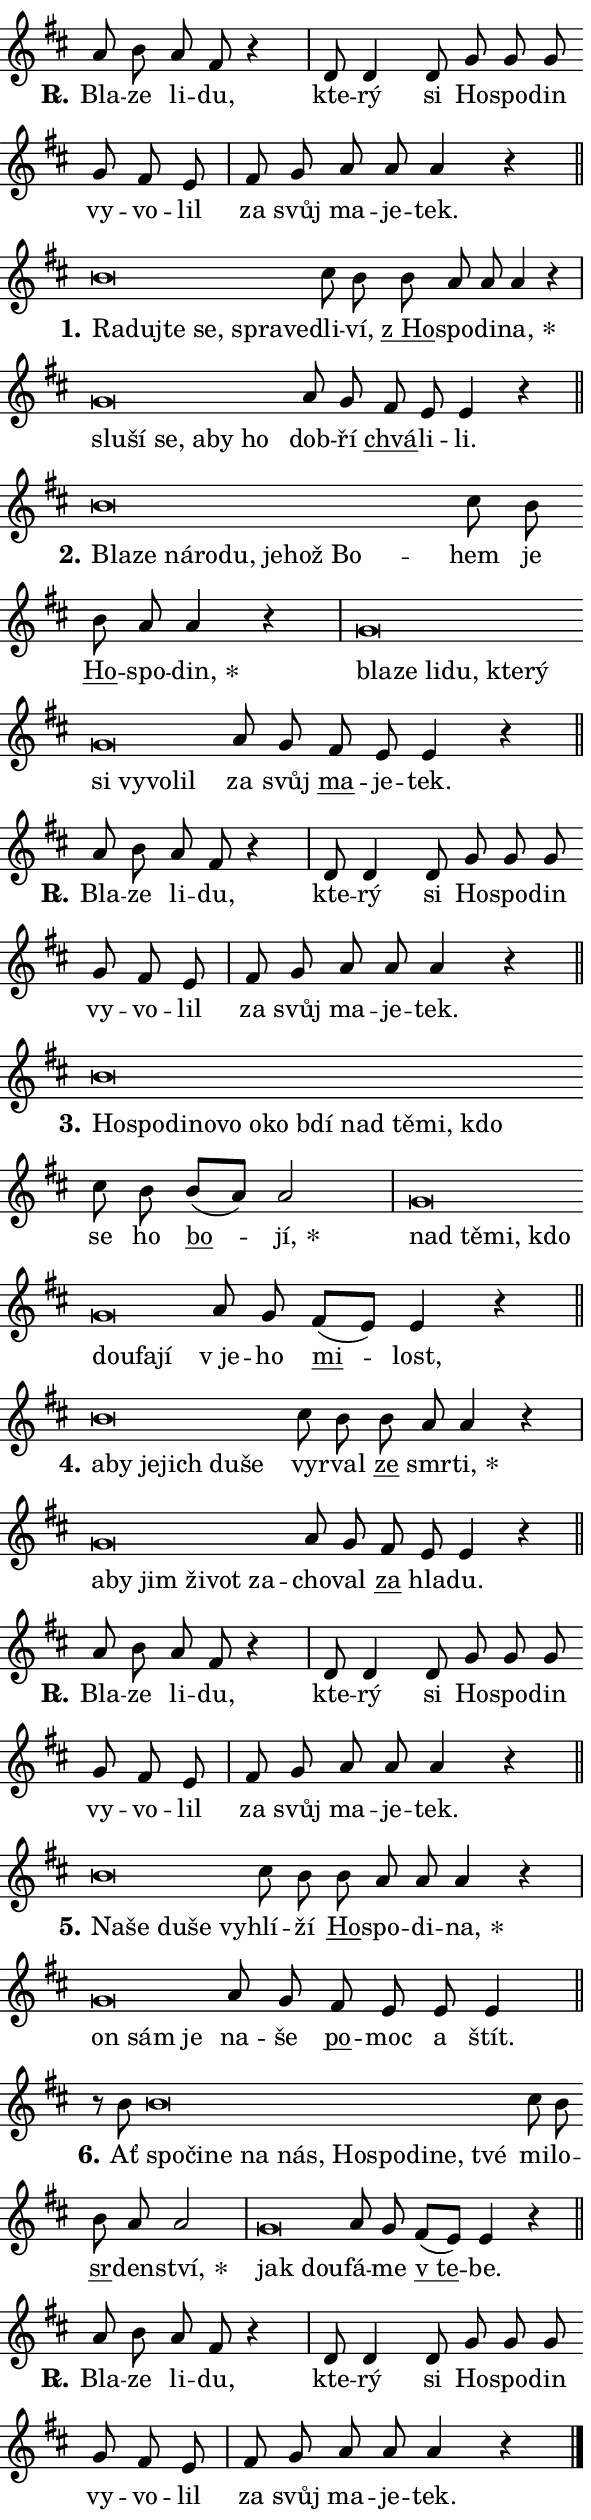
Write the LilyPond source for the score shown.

\version "2.24.0"
\header { tagline = "" }
\paper {
  indent = 0\cm
  top-margin = 0\cm
  right-margin = 0.13\cm % to fit lyric hyphens
  bottom-margin = 0\cm
  left-margin = 0\cm
  paper-width = 10\cm
  page-breaking = #ly:one-page-breaking
  system-system-spacing.basic-distance = #11
  score-system-spacing.basic-distance = #11
  ragged-last = ##f
}


%% Author: Thomas Morley
%% https://lists.gnu.org/archive/html/lilypond-user/2020-05/msg00002.html
#(define (line-position grob)
"Returns position of @var[grob} in current system:
   @code{'start}, if at first time-step
   @code{'end}, if at last time-step
   @code{'middle} otherwise
"
  (let* ((col (ly:item-get-column grob))
         (ln (ly:grob-object col 'left-neighbor))
         (rn (ly:grob-object col 'right-neighbor))
         (col-to-check-left (if (ly:grob? ln) ln col))
         (col-to-check-right (if (ly:grob? rn) rn col))
         (break-dir-left
           (and
             (ly:grob-property col-to-check-left 'non-musical #f)
             (ly:item-break-dir col-to-check-left)))
         (break-dir-right
           (and
             (ly:grob-property col-to-check-right 'non-musical #f)
             (ly:item-break-dir col-to-check-right))))
        (cond ((eqv? 1 break-dir-left) 'start)
              ((eqv? -1 break-dir-right) 'end)
              (else 'middle))))

#(define (tranparent-at-line-position vctor)
  (lambda (grob)
  "Relying on @code{line-position} select the relevant enry from @var{vctor}.
Used to determine transparency,"
    (case (line-position grob)
      ((end) (not (vector-ref vctor 0)))
      ((middle) (not (vector-ref vctor 1)))
      ((start) (not (vector-ref vctor 2))))))

noteHeadBreakVisibility =
#(define-music-function (break-visibility)(vector?)
"Makes @code{NoteHead}s transparent relying on @var{break-visibility}"
#{
  \override NoteHead.transparent =
    #(tranparent-at-line-position break-visibility)
#})

#(define delete-ledgers-for-transparent-note-heads
  (lambda (grob)
    "Reads whether a @code{NoteHead} is transparent.
If so this @code{NoteHead} is removed from @code{'note-heads} from
@var{grob}, which is supposed to be @code{LedgerLineSpanner}.
As a result ledgers are not printed for this @code{NoteHead}"
    (let* ((nhds-array (ly:grob-object grob 'note-heads))
           (nhds-list
             (if (ly:grob-array? nhds-array)
                 (ly:grob-array->list nhds-array)
                 '()))
           ;; Relies on the transparent-property being done before
           ;; Staff.LedgerLineSpanner.after-line-breaking is executed.
           ;; This is fragile ...
           (to-keep
             (remove
               (lambda (nhd)
                 (ly:grob-property nhd 'transparent #f))
               nhds-list)))
      ;; TODO find a better method to iterate over grob-arrays, similiar
      ;; to filter/remove etc for lists
      ;; For now rebuilt from scratch
      (set! (ly:grob-object grob 'note-heads)  '())
      (for-each
        (lambda (nhd)
          (ly:pointer-group-interface::add-grob grob 'note-heads nhd))
        to-keep))))

squashNotes = {
  \override NoteHead.X-extent = #'(-0.2 . 0.2)
  \override NoteHead.Y-extent = #'(-0.75 . 0)
  \override NoteHead.stencil =
    #(lambda (grob)
       (let ((pos (ly:grob-property grob 'staff-position)))
         (begin
           (if (< pos -7) (display "ERROR: Lower brevis then expected\n") (display ""))
           (if (<= pos -6) ly:text-interface::print ly:note-head::print))))
}
unSquashNotes = {
  \revert NoteHead.X-extent
  \revert NoteHead.Y-extent
  \revert NoteHead.stencil
}

hideNotes = \noteHeadBreakVisibility #begin-of-line-visible
unHideNotes = \noteHeadBreakVisibility #all-visible

% work-around for resetting accidentals
% https://lilypond.org/doc/v2.23/Documentation/notation/displaying-rhythms#unmetered-music
cadenzaMeasure = {
  \cadenzaOff
  \partial 1024 s1024
  \cadenzaOn
}

#(define-markup-command (accent layout props text) (markup?)
  "Underline accented syllable"
  (interpret-markup layout props
    #{\markup \override #'(offset . 4.3) \underline { #text }#}))

responsum = \markup \concat {
  "R" \hspace #-1.05 \path #0.1 #'((moveto 0 0.07) (lineto 0.9 0.8)) \hspace #0.05 "."
}

spaceSize = #0.6828661417322834 % exact space size for TeX Gyre Schola

\layout {
  \context {
    \Staff
    \remove "Time_signature_engraver"
    \override LedgerLineSpanner.after-line-breaking = #delete-ledgers-for-transparent-note-heads
  }
  \context {
    \Lyrics {
      \override LyricSpace.minimum-distance = \spaceSize
      \override LyricText.font-name = #"TeX Gyre Schola"
      \override LyricText.font-size = 1
      \override StanzaNumber.font-name = #"TeX Gyre Schola Bold"
      \override StanzaNumber.font-size = 1
    }
  }
  \context {
    \Score 
    \override NoteHead.text =
      #(lambda (grob) 
        (let ((pos (ly:grob-property grob 'staff-position)))
          #{\markup {
            \combine
              \halign #-0.55 \raise #(if (= pos -6) 0 0.5) \override #'(thickness . 2) \draw-line #'(3.2 . 0)
              \musicglyph "noteheads.sM1"
          }#}))
  }
}

% magnetic-lyrics.ily
%
%   written by
%     Jean Abou Samra <jean@abou-samra.fr>
%     Werner Lemberg <wl@gnu.org>
%
%   adapted by
%     Jiri Hon <jiri.hon@gmail.com>
%
% Version 2022-Apr-15

% https://www.mail-archive.com/lilypond-user@gnu.org/msg149350.html

#(define (Left_hyphen_pointer_engraver context)
   "Collect syllable-hyphen-syllable occurrences in lyrics and store
them in properties.  This engraver only looks to the left.  For
example, if the lyrics input is @code{foo -- bar}, it does the
following.

@itemize @bullet
@item
Set the @code{text} property of the @code{LyricHyphen} grob between
@q{foo} and @q{bar} to @code{foo}.

@item
Set the @code{left-hyphen} property of the @code{LyricText} grob with
text @q{foo} to the @code{LyricHyphen} grob between @q{foo} and
@q{bar}.
@end itemize

Use this auxiliary engraver in combination with the
@code{lyric-@/text::@/apply-@/magnetic-@/offset!} hook."
   (let ((hyphen #f)
         (text #f))
     (make-engraver
      (acknowledgers
       ((lyric-syllable-interface engraver grob source-engraver)
        (set! text grob)))
      (end-acknowledgers
       ((lyric-hyphen-interface engraver grob source-engraver)
        ;(when (not (grob::has-interface grob 'lyric-space-interface))
          (set! hyphen grob)));)
      ((stop-translation-timestep engraver)
       (when (and text hyphen)
         (ly:grob-set-object! text 'left-hyphen hyphen))
       (set! text #f)
       (set! hyphen #f)))))

#(define (lyric-text::apply-magnetic-offset! grob)
   "If the space between two syllables is less than the value in
property @code{LyricText@/.details@/.squash-threshold}, move the right
syllable to the left so that it gets concatenated with the left
syllable.

Use this function as a hook for
@code{LyricText@/.after-@/line-@/breaking} if the
@code{Left_@/hyphen_@/pointer_@/engraver} is active."
   (let ((hyphen (ly:grob-object grob 'left-hyphen #f)))
     (when hyphen
       (let ((left-text (ly:spanner-bound hyphen LEFT)))
         (when (grob::has-interface left-text 'lyric-syllable-interface)
           (let* ((common (ly:grob-common-refpoint grob left-text X))
                  (this-x-ext (ly:grob-extent grob common X))
                  (left-x-ext
                   (begin
                     ;; Trigger magnetism for left-text.
                     (ly:grob-property left-text 'after-line-breaking)
                     (ly:grob-extent left-text common X)))
                  ;; `delta` is the gap width between two syllables.
                  (delta (- (interval-start this-x-ext)
                            (interval-end left-x-ext)))
                  (details (ly:grob-property grob 'details))
                  (threshold (assoc-get 'squash-threshold details 0.2)))
             (when (< delta threshold)
               (let* (;; We have to manipulate the input text so that
                      ;; ligatures crossing syllable boundaries are not
                      ;; disabled.  For languages based on the Latin
                      ;; script this is essentially a beautification.
                      ;; However, for non-Western scripts it can be a
                      ;; necessity.
                      (lt (ly:grob-property left-text 'text))
                      (rt (ly:grob-property grob 'text))
                      (is-space (grob::has-interface hyphen 'lyric-space-interface))
                      (space (if is-space " " ""))
                      (extra-delta (if is-space spaceSize 0))
                      ;; Append new syllable.
                      (ltrt-space (if (and (string? lt) (string? rt))
                                (string-append lt space rt)
                                (make-concat-markup (list lt space rt))))
                      ;; Right-align `ltrt` to the right side.
                      (ltrt-space-markup (grob-interpret-markup
                               grob
                               (make-translate-markup
                                (cons (interval-length this-x-ext) 0)
                                (make-right-align-markup ltrt-space)))))
                 (begin
                   ;; Don't print `left-text`.
                   (ly:grob-set-property! left-text 'stencil #f)
                   ;; Set text and stencil (which holds all collected
                   ;; syllables so far) and shift it to the left.
                   (ly:grob-set-property! grob 'text ltrt-space)
                   (ly:grob-set-property! grob 'stencil ltrt-space-markup)
                   (ly:grob-translate-axis! grob (- (- delta extra-delta)) X))))))))))


#(define (lyric-hyphen::displace-bounds-first grob)
   ;; Make very sure this callback isn't triggered too early.
   (let ((left (ly:spanner-bound grob LEFT))
         (right (ly:spanner-bound grob RIGHT)))
     (ly:grob-property left 'after-line-breaking)
     (ly:grob-property right 'after-line-breaking)
     (ly:lyric-hyphen::print grob)))

squashThreshold = #0.4

\layout {
  \context {
    \Lyrics
    \consists #Left_hyphen_pointer_engraver
    \override LyricText.after-line-breaking =
      #lyric-text::apply-magnetic-offset!
    \override LyricHyphen.stencil = #lyric-hyphen::displace-bounds-first
    \override LyricText.details.squash-threshold = \squashThreshold
    \override LyricHyphen.minimum-distance = 0
    \override LyricHyphen.minimum-length = \squashThreshold
  }
}

squashText = \override LyricText.details.squash-threshold = 9999
unSquashText = \override LyricText.details.squash-threshold = \squashThreshold

leftText = \override LyricText.self-alignment-X = #LEFT
unLeftText = \revert LyricText.self-alignment-X

starOffset = #(lambda (grob) 
                (let ((x_offset (ly:self-alignment-interface::aligned-on-x-parent grob)))
                  (if (= x_offset 0) 0 (+ x_offset 1.2))))

star = #(define-music-function (syllable)(string?)
"Append star separator at the end of a syllable"
#{
  \once \override LyricText.X-offset = #starOffset
  \lyricmode { \markup {
    #syllable
    \override #'((font-name . "TeX Gyre Schola Bold")) \hspace #0.2 \lower #0.65 \larger "*"
  } }
#})

starAccent = #(define-music-function (syllable)(string?)
"Append star separator at the end of a syllable and make accent"
#{
  \once \override LyricText.X-offset = #starOffset
  \lyricmode { \markup {
    \accent #syllable
    \override #'((font-name . "TeX Gyre Schola Bold")) \hspace #0.2 \lower #0.65 \larger "*"
  } }
#})

breath = #(define-music-function (syllable)(string?)
"Append breathing indicator at the end of a syllable"
#{
  \lyricmode { \markup { #syllable "+" } }
#})

optionalBreath = #(define-music-function (syllable)(string?)
"Append optional breathing indicator at the end of a syllable"
#{
  \lyricmode { \markup { #syllable "(+)" } }
#})


\score {
    <<
        \new Voice = "melody" { \cadenzaOn \key d \major \relative { a'8 b a fis r4 \cadenzaMeasure \bar "|" d8 d4 d8 \bar "" g g g \bar "" g fis e \cadenzaMeasure \bar "|" fis g a a a4 r \cadenzaMeasure \bar "||" \break } }
        \new Lyrics \lyricsto "melody" { \lyricmode { \set stanza = \responsum
Bla -- ze li -- du, kte -- rý si Ho -- spo -- din vy -- vo -- lil za svůj ma -- je -- tek. } }
    >>
    \layout {}
}

\score {
    <<
        \new Voice = "melody" { \cadenzaOn \key d \major \relative { \squashNotes b'\breve*1/16 \hideNotes \breve*1/16 \bar "" \breve*1/16 \bar "" \breve*1/16 \bar "" \breve*1/16 \breve*1/16 \bar "" \unHideNotes \unSquashNotes cis8 b \bar "" b a a a4 r \cadenzaMeasure \bar "|" \squashNotes g\breve*1/16 \hideNotes \breve*1/16 \bar "" \breve*1/16 \bar "" \breve*1/16 \bar "" \breve*1/16 \breve*1/16 \bar "" \unHideNotes \unSquashNotes a8 g \bar "" fis e e4 r \cadenzaMeasure \bar "||" \break } }
        \new Lyrics \lyricsto "melody" { \lyricmode { \set stanza = "1."
\leftText Ra -- \squashText duj -- te se, spra -- ve -- \unLeftText \unSquashText dli -- ví, \markup \accent "z Ho" -- spo -- di -- \star na, \leftText slu -- \squashText ší se, a -- by ho \unLeftText \unSquashText dob -- ří \markup \accent chvá -- li -- li. } }
    >>
    \layout {}
}

\score {
    <<
        \new Voice = "melody" { \cadenzaOn \key d \major \relative { \squashNotes b'\breve*1/16 \hideNotes \breve*1/16 \bar "" \breve*1/16 \bar "" \breve*1/16 \bar "" \breve*1/16 \bar "" \breve*1/16 \bar "" \breve*1/16 \breve*1/16 \bar "" \unHideNotes \unSquashNotes cis8 b \bar "" b a a4 r \cadenzaMeasure \bar "|" \squashNotes g\breve*1/16 \hideNotes \breve*1/16 \bar "" \breve*1/16 \bar "" \breve*1/16 \bar "" \breve*1/16 \bar "" \breve*1/16 \bar "" \breve*1/16 \bar "" \breve*1/16 \bar "" \breve*1/16 \breve*1/16 \bar "" \unHideNotes \unSquashNotes a8 g \bar "" fis e e4 r \cadenzaMeasure \bar "||" \break } }
        \new Lyrics \lyricsto "melody" { \lyricmode { \set stanza = "2."
\leftText Bla -- \squashText ze ná -- ro -- du, je -- hož Bo -- \unLeftText \unSquashText hem je \markup \accent Ho -- spo -- \star din, \leftText bla -- \squashText ze li -- du, kte -- rý si vy -- vo -- lil \unLeftText \unSquashText za svůj \markup \accent ma -- je -- tek. } }
    >>
    \layout {}
}

\score {
    <<
        \new Voice = "melody" { \cadenzaOn \key d \major \relative { a'8 b a fis r4 \cadenzaMeasure \bar "|" d8 d4 d8 \bar "" g g g \bar "" g fis e \cadenzaMeasure \bar "|" fis g a a a4 r \cadenzaMeasure \bar "||" \break } }
        \new Lyrics \lyricsto "melody" { \lyricmode { \set stanza = \responsum
Bla -- ze li -- du, kte -- rý si Ho -- spo -- din vy -- vo -- lil za svůj ma -- je -- tek. } }
    >>
    \layout {}
}

\score {
    <<
        \new Voice = "melody" { \cadenzaOn \key d \major \relative { \squashNotes b'\breve*1/16 \hideNotes \breve*1/16 \bar "" \breve*1/16 \bar "" \breve*1/16 \bar "" \breve*1/16 \bar "" \breve*1/16 \bar "" \breve*1/16 \bar "" \breve*1/16 \bar "" \breve*1/16 \bar "" \breve*1/16 \bar "" \breve*1/16 \breve*1/16 \bar "" \unHideNotes \unSquashNotes cis8 b \bar "" b[( a)] a2 \cadenzaMeasure \bar "|" \squashNotes g\breve*1/16 \hideNotes \breve*1/16 \bar "" \breve*1/16 \bar "" \breve*1/16 \bar "" \breve*1/16 \bar "" \breve*1/16 \breve*1/16 \bar "" \unHideNotes \unSquashNotes a8 g \bar "" fis[( e)] e4 r \cadenzaMeasure \bar "||" \break } }
        \new Lyrics \lyricsto "melody" { \lyricmode { \set stanza = "3."
\leftText Ho -- \squashText spo -- di -- no -- vo o -- ko bdí nad tě -- mi, kdo \unLeftText \unSquashText se ho \markup \accent bo -- \star jí, \leftText nad \squashText tě -- mi, kdo dou -- fa -- jí \unLeftText \unSquashText "v je" -- ho \markup \accent mi -- lost, } }
    >>
    \layout {}
}

\score {
    <<
        \new Voice = "melody" { \cadenzaOn \key d \major \relative { \squashNotes b'\breve*1/16 \hideNotes \breve*1/16 \bar "" \breve*1/16 \bar "" \breve*1/16 \bar "" \breve*1/16 \breve*1/16 \bar "" \unHideNotes \unSquashNotes cis8 b \bar "" b a a4 r \cadenzaMeasure \bar "|" \squashNotes g\breve*1/16 \hideNotes \breve*1/16 \bar "" \breve*1/16 \bar "" \breve*1/16 \bar "" \breve*1/16 \breve*1/16 \bar "" \unHideNotes \unSquashNotes a8 g \bar "" fis e e4 r \cadenzaMeasure \bar "||" \break } }
        \new Lyrics \lyricsto "melody" { \lyricmode { \set stanza = "4."
\leftText a -- \squashText by je -- jich du -- še \unLeftText \unSquashText vy -- rval \markup \accent ze smr -- \star ti, \leftText a -- \squashText by jim ži -- vot za -- \unLeftText \unSquashText cho -- val \markup \accent za hla -- du. } }
    >>
    \layout {}
}

\score {
    <<
        \new Voice = "melody" { \cadenzaOn \key d \major \relative { a'8 b a fis r4 \cadenzaMeasure \bar "|" d8 d4 d8 \bar "" g g g \bar "" g fis e \cadenzaMeasure \bar "|" fis g a a a4 r \cadenzaMeasure \bar "||" \break } }
        \new Lyrics \lyricsto "melody" { \lyricmode { \set stanza = \responsum
Bla -- ze li -- du, kte -- rý si Ho -- spo -- din vy -- vo -- lil za svůj ma -- je -- tek. } }
    >>
    \layout {}
}

\score {
    <<
        \new Voice = "melody" { \cadenzaOn \key d \major \relative { \squashNotes b'\breve*1/16 \hideNotes \breve*1/16 \bar "" \breve*1/16 \bar "" \breve*1/16 \breve*1/16 \bar "" \unHideNotes \unSquashNotes cis8 b \bar "" b a a a4 r \cadenzaMeasure \bar "|" \squashNotes g\breve*1/16 \hideNotes \breve*1/16 \breve*1/16 \bar "" \unHideNotes \unSquashNotes a8 g \bar "" fis e e e4 \cadenzaMeasure \bar "||" \break } }
        \new Lyrics \lyricsto "melody" { \lyricmode { \set stanza = "5."
\leftText Na -- \squashText še du -- še vy -- \unLeftText \unSquashText hlí -- ží \markup \accent Ho -- spo -- di -- \star na, \leftText on \squashText sám je \unLeftText \unSquashText na -- še \markup \accent po -- moc a štít. } }
    >>
    \layout {}
}

\score {
    <<
        \new Voice = "melody" { \cadenzaOn \key d \major \relative { r8 b'8 \squashNotes b\breve*1/16 \hideNotes \breve*1/16 \bar "" \breve*1/16 \bar "" \breve*1/16 \bar "" \breve*1/16 \bar "" \breve*1/16 \bar "" \breve*1/16 \bar "" \breve*1/16 \bar "" \breve*1/16 \breve*1/16 \bar "" \unHideNotes \unSquashNotes cis8 b \bar "" b a a2 \cadenzaMeasure \bar "|" \squashNotes g\breve*1/16 \hideNotes \breve*1/16 \bar "" \unHideNotes \unSquashNotes a8 g \bar "" fis[( e)] e4 r \cadenzaMeasure \bar "||" \break } }
        \new Lyrics \lyricsto "melody" { \lyricmode { \set stanza = "6."
Ať \leftText spo -- \squashText či -- ne na nás, Ho -- spo -- di -- ne, tvé \unLeftText \unSquashText mi -- lo -- \markup \accent sr -- den -- \star ství, \leftText jak \squashText dou -- \unLeftText \unSquashText fá -- me \markup \accent "v te" -- be. } }
    >>
    \layout {}
}

\score {
    <<
        \new Voice = "melody" { \cadenzaOn \key d \major \relative { a'8 b a fis r4 \cadenzaMeasure \bar "|" d8 d4 d8 \bar "" g g g \bar "" g fis e \cadenzaMeasure \bar "|" fis g a a a4 r \cadenzaMeasure \bar "||" \break } \bar "|." }
        \new Lyrics \lyricsto "melody" { \lyricmode { \set stanza = \responsum
Bla -- ze li -- du, kte -- rý si Ho -- spo -- din vy -- vo -- lil za svůj ma -- je -- tek. } }
    >>
    \layout {}
}
